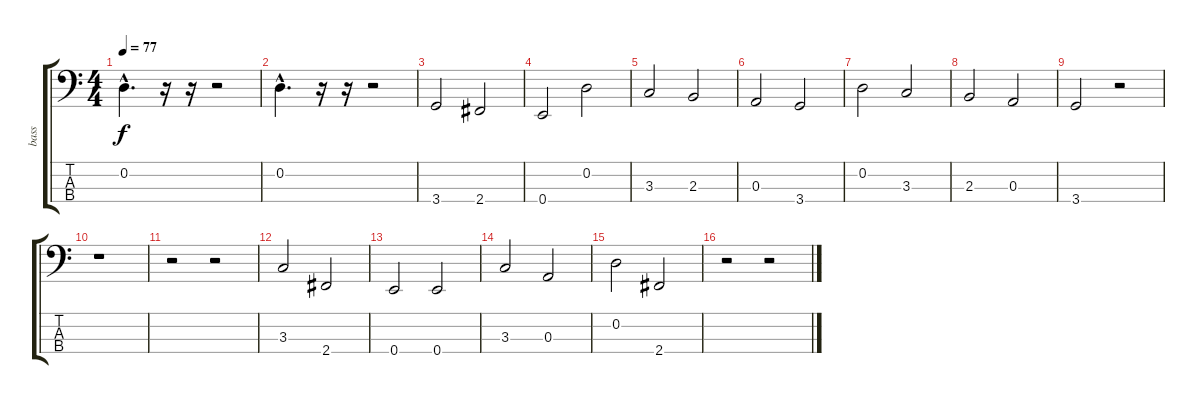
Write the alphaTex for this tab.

\track ("bass" "bass") {instrument fretlessbass}
\staff {score tabs}
\tuning (G2 D2 A1 E1) {hide}
\ts (4 4)
\tempo 77
\clef f4
\ks c
0.2{hac}.4{d dy f} r.16 r.16 r.2 |
0.2{hac}.4{d} r.16 r.16 r.2 |
3.4.2 2.4.2 |
0.4.2 0.2.2 |
3.3.2 2.3.2 |
0.3.2 3.4.2 |
0.2.2 3.3.2 |
2.3.2 0.3.2 |
3.4.2 r.2 |
r.1 |
r.2 r.2 |
3.3.2 2.4.2 |
0.4.2 0.4.2 |
3.3.2 0.3.2 |
0.2.2 2.4.2 |
r.2 r.2
